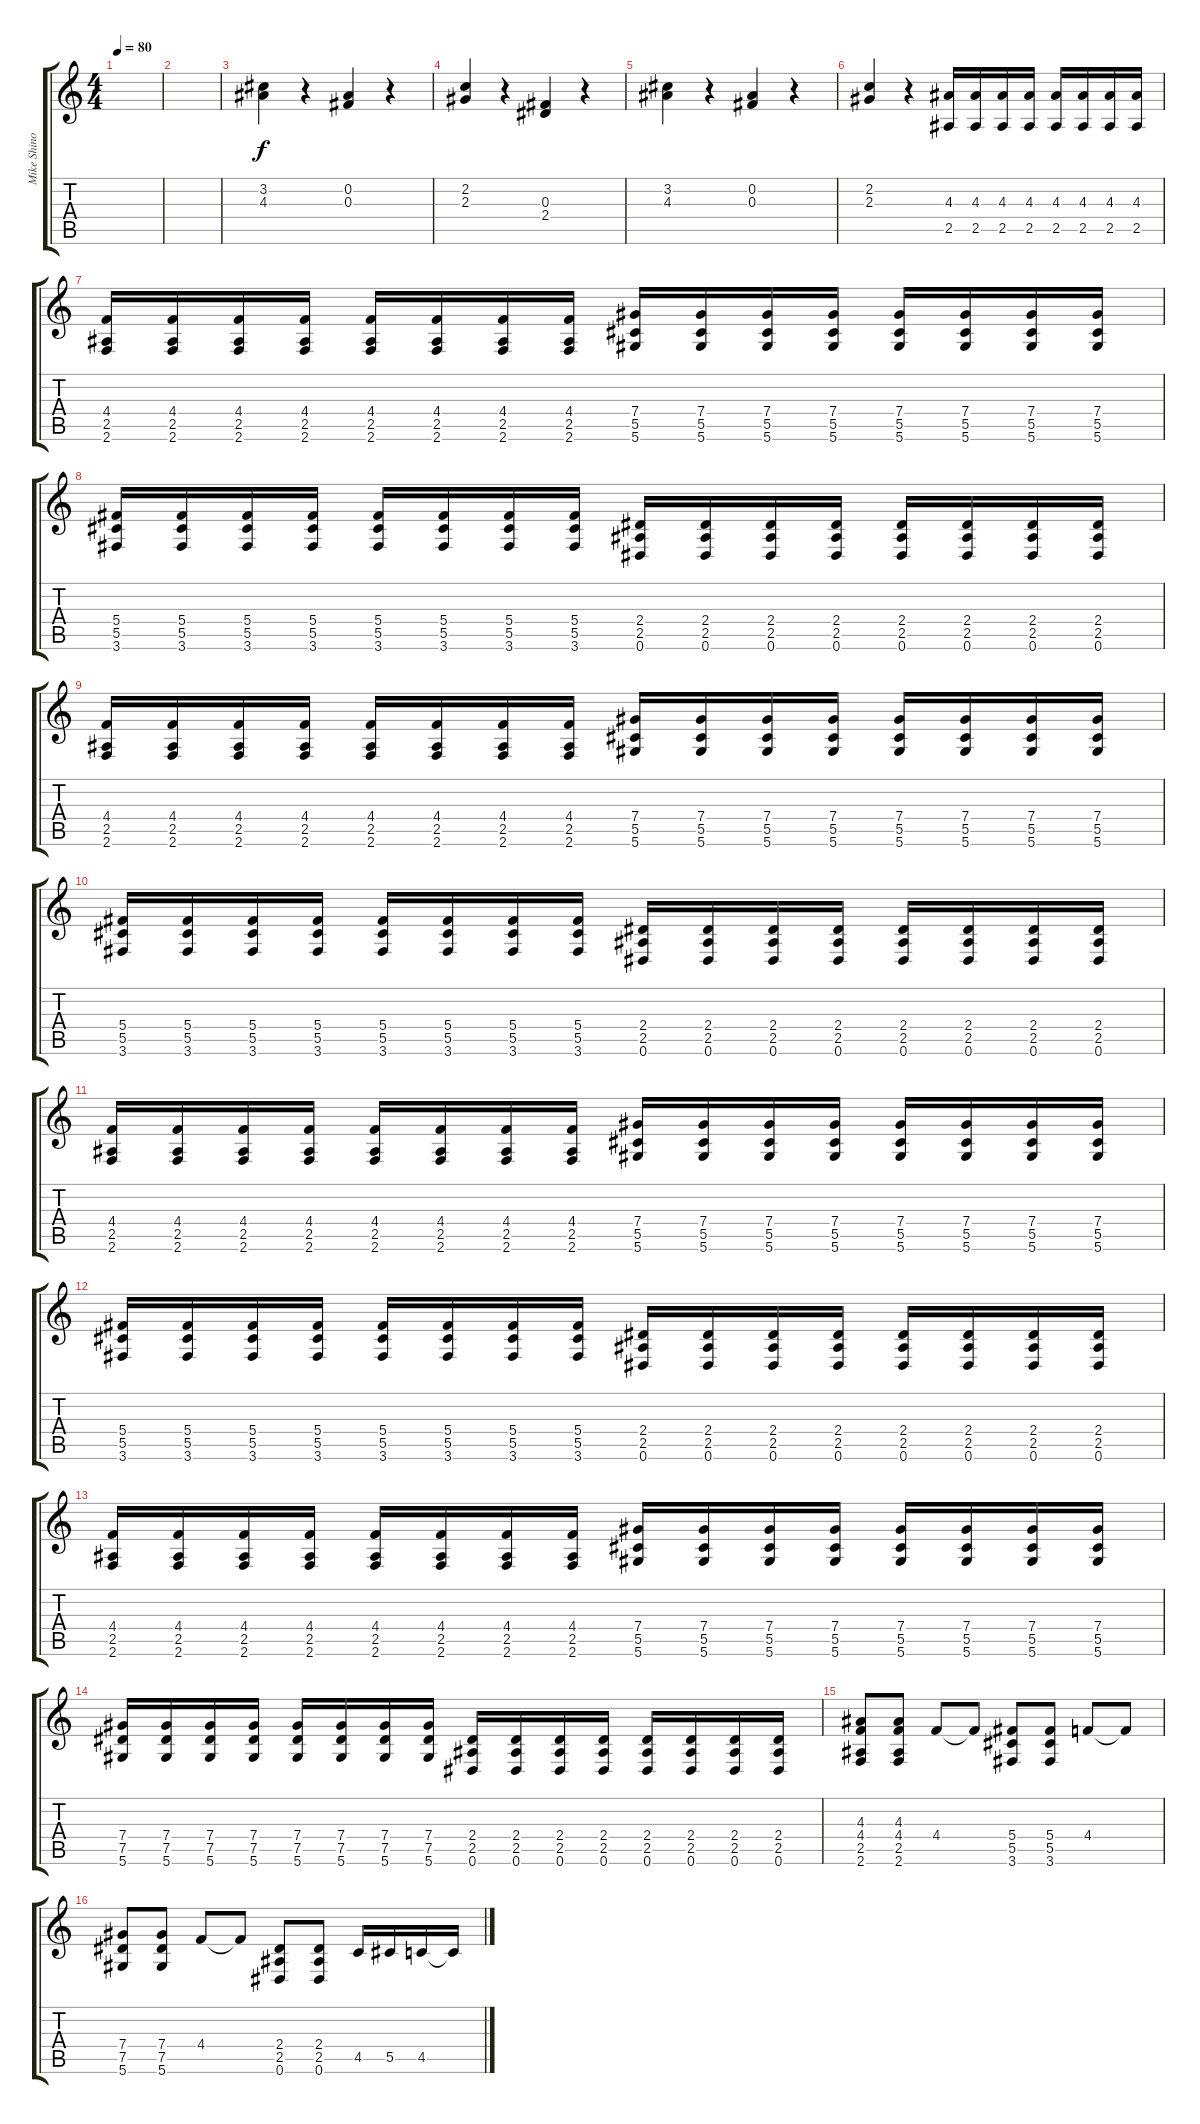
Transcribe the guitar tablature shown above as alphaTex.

\track ("Mike Shinoda (2nd Guitar)" "Mike Shino") {instrument distortionguitar}
\staff {score tabs}
\tuning (Eb4 Bb3 Gb3 Db3 Ab2 Eb2) {hide}
\ts (4 4)
\tempo 80
\clef g2
\ks c
|
|
(3.2 4.3).4{volume 16 instrument electricguitarjazz} r.4 (0.2 0.3).4 r.4 |
(2.2 2.3).4 r.4 (0.3 2.4).4 r.4 |
(3.2 4.3).4{volume 16 instrument electricguitarjazz} r.4 (0.2 0.3).4 r.4 |
(2.2 2.3).4 r.4 (4.3 2.5).16{volume 12 instrument distortionguitar} (4.3 2.5).16 (4.3 2.5).16 (4.3 2.5).16 (4.3 2.5).16 (4.3 2.5).16 (4.3 2.5).16 (4.3 2.5).16 |
(4.4 2.5 2.6).16 (4.4 2.5 2.6).16 (4.4 2.5 2.6).16 (4.4 2.5 2.6).16 (4.4 2.5 2.6).16 (4.4 2.5 2.6).16 (4.4 2.5 2.6).16 (4.4 2.5 2.6).16 (7.4 5.5 5.6).16 (7.4 5.5 5.6).16 (7.4 5.5 5.6).16 (7.4 5.5 5.6).16 (7.4 5.5 5.6).16 (7.4 5.5 5.6).16 (7.4 5.5 5.6).16 (7.4 5.5 5.6).16 |
(5.4 5.5 3.6).16 (5.4 5.5 3.6).16 (5.4 5.5 3.6).16 (5.4 5.5 3.6).16 (5.4 5.5 3.6).16 (5.4 5.5 3.6).16 (5.4 5.5 3.6).16 (5.4 5.5 3.6).16 (2.4 2.5 0.6).16 (2.4 2.5 0.6).16 (2.4 2.5 0.6).16 (2.4 2.5 0.6).16 (2.4 2.5 0.6).16 (2.4 2.5 0.6).16 (2.4 2.5 0.6).16 (2.4 2.5 0.6).16 |
(4.4 2.5 2.6).16 (4.4 2.5 2.6).16 (4.4 2.5 2.6).16 (4.4 2.5 2.6).16 (4.4 2.5 2.6).16 (4.4 2.5 2.6).16 (4.4 2.5 2.6).16 (4.4 2.5 2.6).16 (7.4 5.5 5.6).16 (7.4 5.5 5.6).16 (7.4 5.5 5.6).16 (7.4 5.5 5.6).16 (7.4 5.5 5.6).16 (7.4 5.5 5.6).16 (7.4 5.5 5.6).16 (7.4 5.5 5.6).16 |
(5.4 5.5 3.6).16 (5.4 5.5 3.6).16 (5.4 5.5 3.6).16 (5.4 5.5 3.6).16 (5.4 5.5 3.6).16 (5.4 5.5 3.6).16 (5.4 5.5 3.6).16 (5.4 5.5 3.6).16 (2.4 2.5 0.6).16 (2.4 2.5 0.6).16 (2.4 2.5 0.6).16 (2.4 2.5 0.6).16 (2.4 2.5 0.6).16 (2.4 2.5 0.6).16 (2.4 2.5 0.6).16 (2.4 2.5 0.6).16 |
(4.4 2.5 2.6).16 (4.4 2.5 2.6).16 (4.4 2.5 2.6).16 (4.4 2.5 2.6).16 (4.4 2.5 2.6).16 (4.4 2.5 2.6).16 (4.4 2.5 2.6).16 (4.4 2.5 2.6).16 (7.4 5.5 5.6).16 (7.4 5.5 5.6).16 (7.4 5.5 5.6).16 (7.4 5.5 5.6).16 (7.4 5.5 5.6).16 (7.4 5.5 5.6).16 (7.4 5.5 5.6).16 (7.4 5.5 5.6).16 |
(5.4 5.5 3.6).16 (5.4 5.5 3.6).16 (5.4 5.5 3.6).16 (5.4 5.5 3.6).16 (5.4 5.5 3.6).16 (5.4 5.5 3.6).16 (5.4 5.5 3.6).16 (5.4 5.5 3.6).16 (2.4 2.5 0.6).16 (2.4 2.5 0.6).16 (2.4 2.5 0.6).16 (2.4 2.5 0.6).16 (2.4 2.5 0.6).16 (2.4 2.5 0.6).16 (2.4 2.5 0.6).16 (2.4 2.5 0.6).16 |
(4.4 2.5 2.6).16 (4.4 2.5 2.6).16 (4.4 2.5 2.6).16 (4.4 2.5 2.6).16 (4.4 2.5 2.6).16 (4.4 2.5 2.6).16 (4.4 2.5 2.6).16 (4.4 2.5 2.6).16 (7.4 5.5 5.6).16 (7.4 5.5 5.6).16 (7.4 5.5 5.6).16 (7.4 5.5 5.6).16 (7.4 5.5 5.6).16 (7.4 5.5 5.6).16 (7.4 5.5 5.6).16 (7.4 5.5 5.6).16 |
(7.4 7.5 5.6).16 (7.4 7.5 5.6).16 (7.4 7.5 5.6).16 (7.4 7.5 5.6).16 (7.4 7.5 5.6).16 (7.4 7.5 5.6).16 (7.4 7.5 5.6).16 (7.4 7.5 5.6).16 (2.4 2.5 0.6).16 (2.4 2.5 0.6).16 (2.4 2.5 0.6).16 (2.4 2.5 0.6).16 (2.4 2.5 0.6).16 (2.4 2.5 0.6).16 (2.4 2.5 0.6).16 (2.4 2.5 0.6).16 |
(4.3 4.4 2.5 2.6).8 (4.3 4.4 2.5 2.6).8 4.4.8 4.4{t}.8 (5.4 5.5 3.6).8 (5.4 5.5 3.6).8 4.4.8 4.4{t}.8 |
(7.4 7.5 5.6).8 (7.4 7.5 5.6).8 4.4.8 4.4{t}.8 (2.4 2.5 0.6).8 (2.4 2.5 0.6).8 4.5.16 5.5.16 4.5.16 4.5{t}.16
